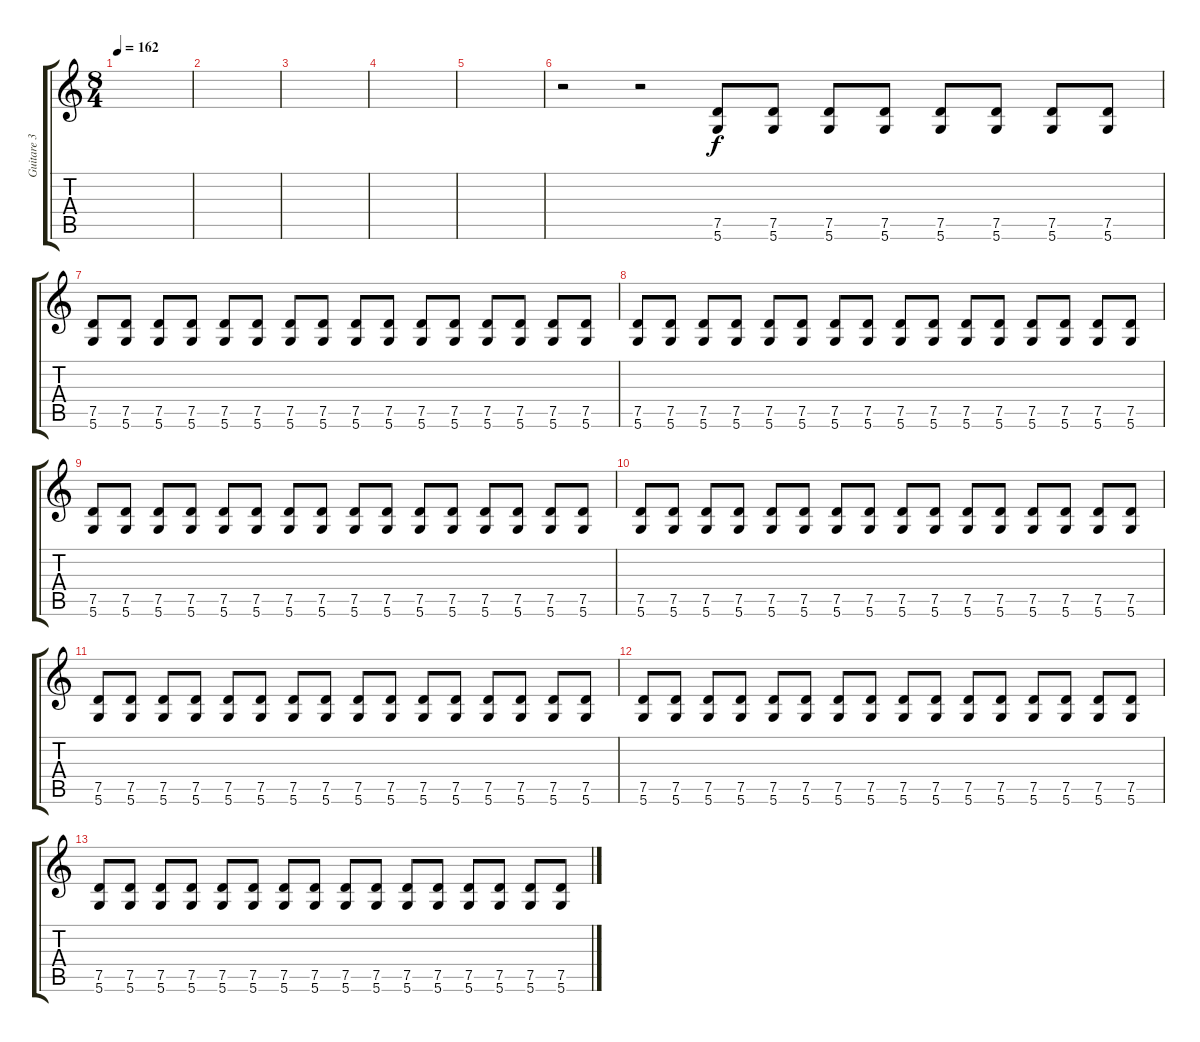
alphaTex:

\track ("Guitare 3 (accompagnement)" "Guitare 3 ") {instrument distortionguitar}
\staff {score tabs}
\tuning (D4 A3 F3 C3 G2 D2) {hide}
\ts (8 4)
\tempo 162
\clef g2
\ks c
|
|
|
|
|
r.2 r.2 (7.5 5.6).8{volume 12} (7.5 5.6).8 (7.5 5.6).8 (7.5 5.6).8 (7.5 5.6).8 (7.5 5.6).8 (7.5 5.6).8 (7.5 5.6).8 |
(7.5 5.6).8 (7.5 5.6).8 (7.5 5.6).8 (7.5 5.6).8 (7.5 5.6).8 (7.5 5.6).8 (7.5 5.6).8 (7.5 5.6).8 (7.5 5.6).8 (7.5 5.6).8 (7.5 5.6).8 (7.5 5.6).8 (7.5 5.6).8 (7.5 5.6).8 (7.5 5.6).8 (7.5 5.6).8 |
(7.5 5.6).8 (7.5 5.6).8 (7.5 5.6).8 (7.5 5.6).8 (7.5 5.6).8 (7.5 5.6).8 (7.5 5.6).8 (7.5 5.6).8 (7.5 5.6).8 (7.5 5.6).8 (7.5 5.6).8 (7.5 5.6).8 (7.5 5.6).8 (7.5 5.6).8 (7.5 5.6).8 (7.5 5.6).8 |
(7.5 5.6).8 (7.5 5.6).8 (7.5 5.6).8 (7.5 5.6).8 (7.5 5.6).8 (7.5 5.6).8 (7.5 5.6).8 (7.5 5.6).8 (7.5 5.6).8 (7.5 5.6).8 (7.5 5.6).8 (7.5 5.6).8 (7.5 5.6).8 (7.5 5.6).8 (7.5 5.6).8 (7.5 5.6).8 |
(7.5 5.6).8 (7.5 5.6).8 (7.5 5.6).8 (7.5 5.6).8 (7.5 5.6).8 (7.5 5.6).8 (7.5 5.6).8 (7.5 5.6).8 (7.5 5.6).8 (7.5 5.6).8 (7.5 5.6).8 (7.5 5.6).8 (7.5 5.6).8 (7.5 5.6).8 (7.5 5.6).8 (7.5 5.6).8 |
(7.5 5.6).8 (7.5 5.6).8 (7.5 5.6).8 (7.5 5.6).8 (7.5 5.6).8 (7.5 5.6).8 (7.5 5.6).8 (7.5 5.6).8 (7.5 5.6).8 (7.5 5.6).8 (7.5 5.6).8 (7.5 5.6).8 (7.5 5.6).8 (7.5 5.6).8 (7.5 5.6).8 (7.5 5.6).8 |
(7.5 5.6).8 (7.5 5.6).8 (7.5 5.6).8 (7.5 5.6).8 (7.5 5.6).8 (7.5 5.6).8 (7.5 5.6).8 (7.5 5.6).8 (7.5 5.6).8 (7.5 5.6).8 (7.5 5.6).8 (7.5 5.6).8 (7.5 5.6).8 (7.5 5.6).8 (7.5 5.6).8 (7.5 5.6).8 |
(7.5 5.6).8 (7.5 5.6).8 (7.5 5.6).8 (7.5 5.6).8 (7.5 5.6).8 (7.5 5.6).8 (7.5 5.6).8 (7.5 5.6).8 (7.5 5.6).8 (7.5 5.6).8 (7.5 5.6).8 (7.5 5.6).8 (7.5 5.6).8 (7.5 5.6).8 (7.5 5.6).8 (7.5 5.6).8
